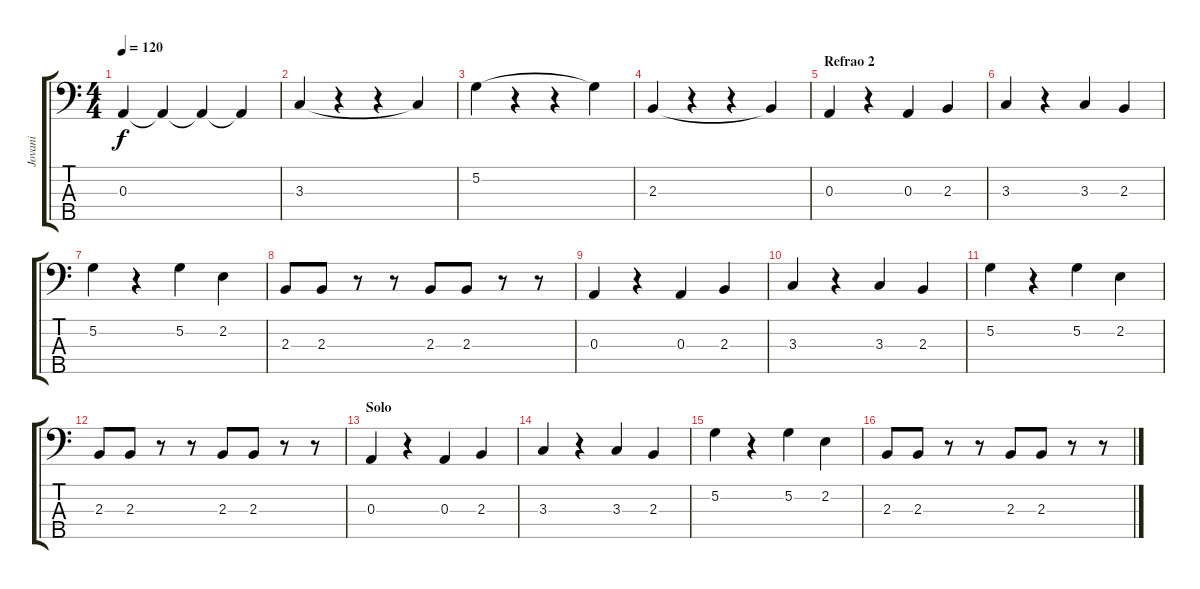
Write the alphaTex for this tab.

\track ("Jovani" "Jovani") {instrument electricbassfinger}
\staff {score tabs}
\tuning (G2 D2 A1 E1 B0) {hide}
\ts (4 4)
\tempo 120
\clef f4
\ks c
0.3.4{dy f} 0.3{t}.4 0.3{t}.4 0.3{t}.4 |
3.3.4 r.4 r.4 3.3{t}.4 |
5.2.4 r.4 r.4 5.2{t}.4 |
2.3.4 r.4 r.4 2.3{t}.4 |
\section ("" "Refrao 2")
0.3.4 r.4 0.3.4 2.3.4 |
3.3.4 r.4 3.3.4 2.3.4 |
5.2.4 r.4 5.2.4 2.2.4 |
2.3.8 2.3.8 r.8 r.8 2.3.8 2.3.8 r.8 r.8 |
0.3.4 r.4 0.3.4 2.3.4 |
3.3.4 r.4 3.3.4 2.3.4 |
5.2.4 r.4 5.2.4 2.2.4 |
2.3.8 2.3.8 r.8 r.8 2.3.8 2.3.8 r.8 r.8 |
\section ("" "Solo")
0.3.4 r.4 0.3.4 2.3.4 |
3.3.4 r.4 3.3.4 2.3.4 |
5.2.4 r.4 5.2.4 2.2.4 |
2.3.8 2.3.8 r.8 r.8 2.3.8 2.3.8 r.8 r.8
